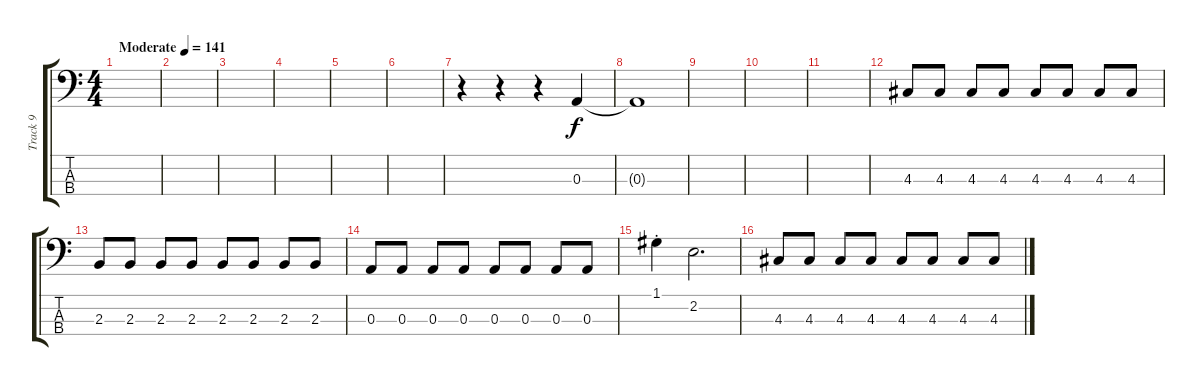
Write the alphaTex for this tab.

\track ("Track 9" "Track 9") {instrument electricbasspick}
\staff {score tabs}
\tuning (G2 D2 A1 E1) {hide}
\ts (4 4)
\tempo (141 "Moderate")
\clef f4
\ks c
|
|
|
|
|
|
r.4 r.4 r.4 0.3.4 |
0.3{t}.1 |
|
|
|
4.3.8 4.3.8 4.3.8 4.3.8 4.3.8 4.3.8 4.3.8 4.3.8 |
2.3.8 2.3.8 2.3.8 2.3.8 2.3.8 2.3.8 2.3.8 2.3.8 |
0.3.8 0.3.8 0.3.8 0.3.8 0.3.8 0.3.8 0.3.8 0.3.8 |
1.1{st}.4 2.2.2{d} |
4.3.8 4.3.8 4.3.8 4.3.8 4.3.8 4.3.8 4.3.8 4.3.8
